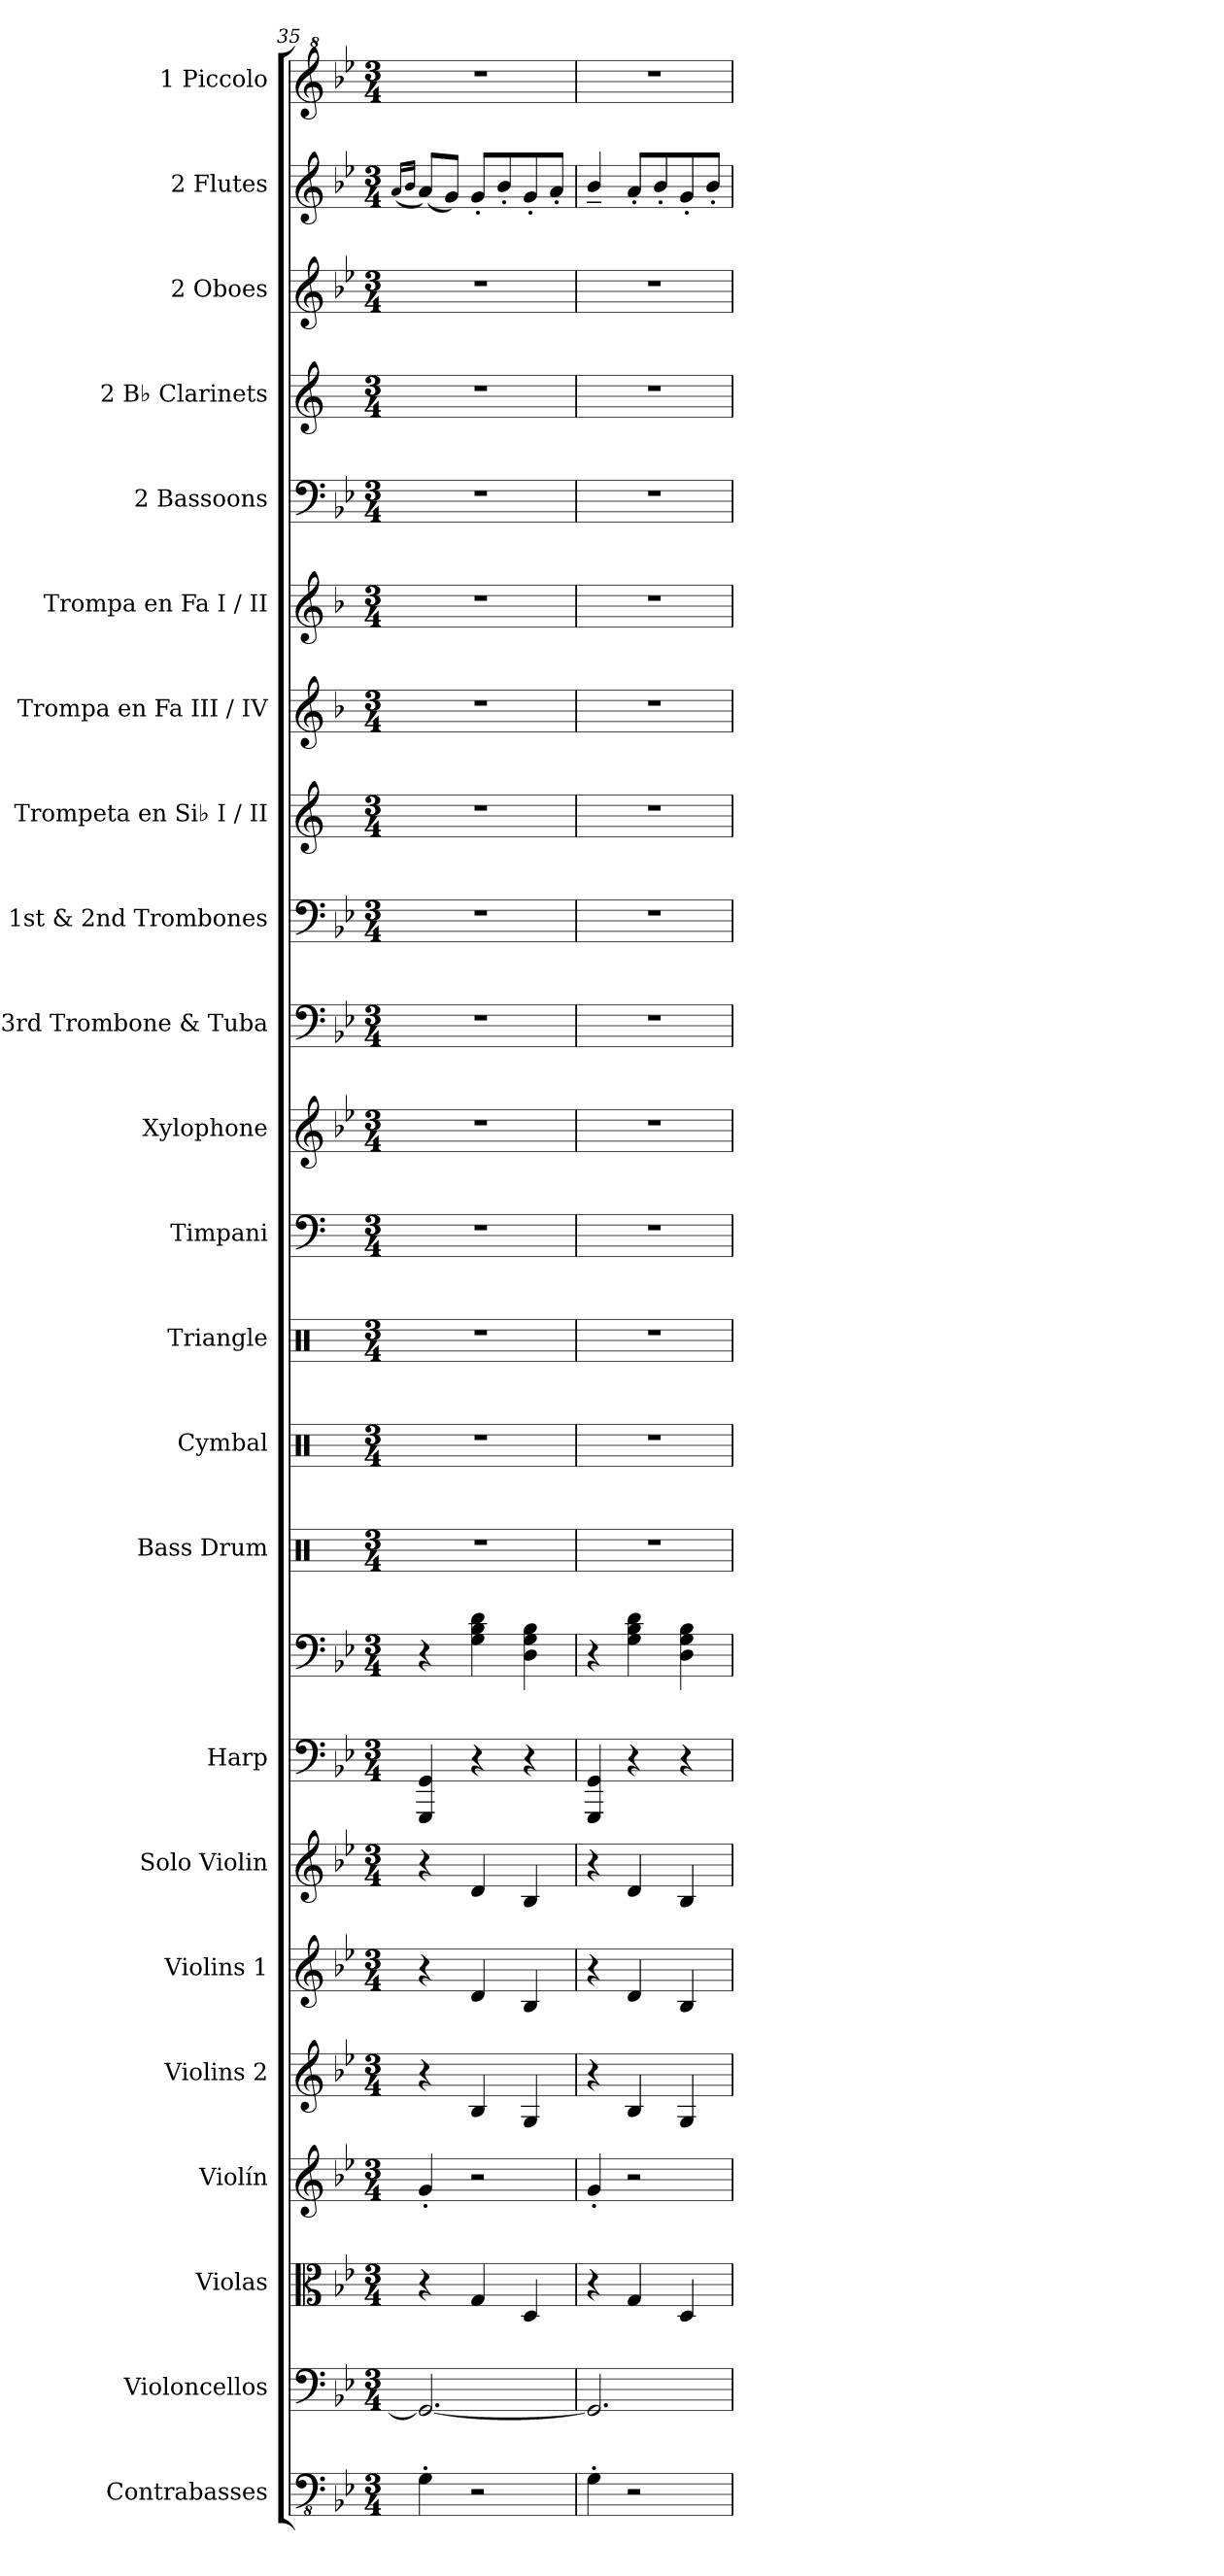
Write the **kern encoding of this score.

**kern	**kern	**kern	**kern	**kern	**kern	**kern	**kern	**kern	**kern	**kern	**kern	**kern	**kern	**kern	**kern	**kern	**kern	**kern	**kern	**kern	**kern	**kern	**kern
*part23	*part22	*part21	*part20	*part19	*part18	*part17	*part16	*part16	*part15	*part14	*part13	*part12	*part11	*part10	*part9	*part8	*part7	*part6	*part5	*part4	*part3	*part2	*part1
*staff24	*staff23	*staff22	*staff21	*staff20	*staff19	*staff18	*staff17	*staff16	*staff15	*staff14	*staff13	*staff12	*staff11	*staff10	*staff9	*staff8	*staff7	*staff6	*staff5	*staff4	*staff3	*staff2	*staff1
*I"Contrabasses	*I"Violoncellos	*I"Violas	*I"Violín	*I"Violins 2	*I"Violins 1	*I"Solo Violin	*I"Harp	*	*I"Bass Drum	*I"Cymbal	*I"Triangle	*I"Timpani	*I"Xylophone	*I"3rd Trombone     &amp; Tuba	*I"1st &amp; 2nd Trombones	*I"Trompeta en Si♭  I / II	*I"Trompa en Fa   III / IV	*I"Trompa en Fa I / II	*I"2 Bassoons	*I"2 B♭ Clarinets	*I"2 Oboes	*I"2 Flutes	*I"1 Piccolo
*I'Cbs.	*I'Vlcs.	*I'Vlas.	*I'Vln.	*I'Vlns. 2	*I'Vlns. 1	*I'S. Vln.	*I'Hrp.	*	*I'B. Dr.	*I'Cym.	*I'Trgl.	*I'Timp.	*I'Xyl.	*I'3rd Trb. &amp; Tba.	*I'1st &amp; 2nd    Trbs.	*I'Tpt. Si♭  I / II	*I'Trmp. Fa   III / IV	*I'Trmp. Fa I / II	*I'2 Bsns.	*I'2 B♭ Cls.	*I'2 Obs.	*I'2 Fls.	*I'1 Picc.
*clefFv4	*clefF4	*clefC3	*clefG2	*clefG2	*clefG2	*clefG2	*clefF4	*clefF4	*clefX	*clefX	*clefX	*clefF4	*clefG2	*clefF4	*clefF4	*clefG2	*clefG2	*clefG2	*clefF4	*clefG2	*clefG2	*clefG2	*clefG^2
*	*	*	*	*	*	*	*	*	*	*	*	*	*ITrd-7c-12	*	*	*ITrd1c2	*ITrd4c7	*ITrd4c7	*	*ITrd1c2	*	*	*ITrd-7c-12
*k[b-e-]	*k[b-e-]	*k[b-e-]	*k[b-e-]	*k[b-e-]	*k[b-e-]	*k[b-e-]	*k[b-e-]	*k[b-e-]	*k[]	*k[]	*k[]	*k[]	*k[b-e-]	*k[b-e-]	*k[b-e-]	*k[b-e-]	*k[b-e-]	*k[b-e-]	*k[b-e-]	*k[b-e-]	*k[b-e-]	*k[b-e-]	*k[b-e-]
*M3/4	*M3/4	*M3/4	*M3/4	*M3/4	*M3/4	*M3/4	*M3/4	*M3/4	*M3/4	*M3/4	*M3/4	*M3/4	*M3/4	*M3/4	*M3/4	*M3/4	*M3/4	*M3/4	*M3/4	*M3/4	*M3/4	*M3/4	*M3/4
=35	=35	=35	=35	=35	=35	=35	=35	=35	=35	=35	=35	=35	=35	=35	=35	=35	=35	=35	=35	=35	=35	=35	=35
.	.	.	.	.	.	.	.	.	.	.	.	.	.	.	.	.	.	.	.	.	.	(<16qa/LL	.
.	.	.	.	.	.	.	.	.	.	.	.	.	.	.	.	.	.	.	.	.	.	16qb-/JJ	.
4GG'\	2.GG/_	4r	4g'/	4r	4r	4r	4GGG/ 4GG/	4r	2.r	2.r	2.r	2.r	2.r	2.r	2.r	2.r	2.r	2.r	2.r	2.r	2.r	(>8a/L)	2.r
.	.	.	.	.	.	.	.	.	.	.	.	.	.	.	.	.	.	.	.	.	.	8g/J)	.
2r	.	4G/	2r	4B-/	4d/	4d/	4r	4G\ 4B-\ 4d\	.	.	.	.	.	.	.	.	.	.	.	.	.	8g'/L	.
.	.	.	.	.	.	.	.	.	.	.	.	.	.	.	.	.	.	.	.	.	.	8b-'/	.
.	.	4D/	.	4G/	4B-/	4B-/	4r	4D\ 4G\ 4B-\	.	.	.	.	.	.	.	.	.	.	.	.	.	8g'/	.
.	.	.	.	.	.	.	.	.	.	.	.	.	.	.	.	.	.	.	.	.	.	8a'/J	.
=36	=36	=36	=36	=36	=36	=36	=36	=36	=36	=36	=36	=36	=36	=36	=36	=36	=36	=36	=36	=36	=36	=36	=36
4GG'\	2.GG/]	4r	4g'/	4r	4r	4r	4GGG/ 4GG/	4r	2.r	2.r	2.r	2.r	2.r	2.r	2.r	2.r	2.r	2.r	2.r	2.r	2.r	4b-~/	2.r
2r	.	4G/	2r	4B-/	4d/	4d/	4r	4G\ 4B-\ 4d\	.	.	.	.	.	.	.	.	.	.	.	.	.	8a'/L	.
.	.	.	.	.	.	.	.	.	.	.	.	.	.	.	.	.	.	.	.	.	.	8b-'/	.
.	.	4D/	.	4G/	4B-/	4B-/	4r	4D\ 4G\ 4B-\	.	.	.	.	.	.	.	.	.	.	.	.	.	8g'/	.
.	.	.	.	.	.	.	.	.	.	.	.	.	.	.	.	.	.	.	.	.	.	8b-'/J	.
=	=	=	=	=	=	=	=	=	=	=	=	=	=	=	=	=	=	=	=	=	=	=	=
*-	*-	*-	*-	*-	*-	*-	*-	*-	*-	*-	*-	*-	*-	*-	*-	*-	*-	*-	*-	*-	*-	*-	*-
